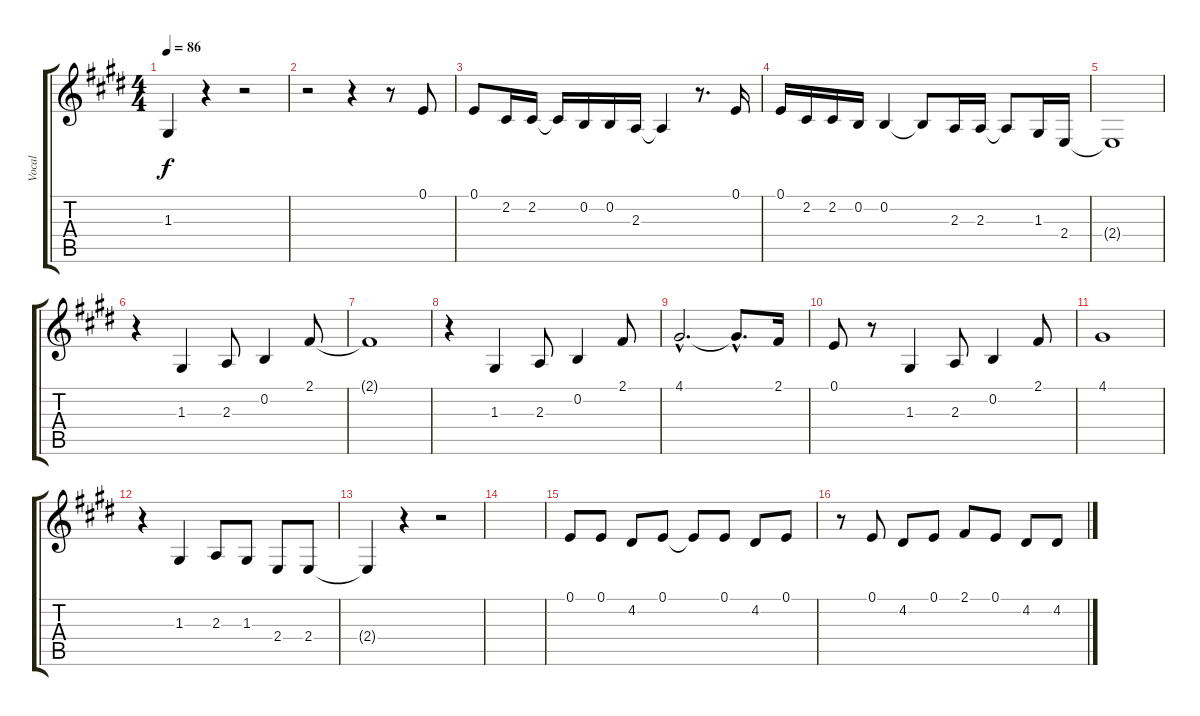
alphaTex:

\track ("Vocal" "Vocal") {instrument altosax}
\staff {score tabs}
\tuning (E4 B3 G3 D3 A2 E2) {hide}
\ts (4 4)
\tempo 86
\clef g2
\ks e
1.3.4{dy f} r.4 r.2 |
r.2 r.4 r.8 0.1.8 |
0.1.8 2.2.16 2.2.16 2.2{t}.16 0.2.16 0.2.16 2.3.16 2.3{t}.4 r.8{d} 0.1.16 |
0.1.16 2.2.16 2.2.16 0.2.16 0.2.4 0.2{t}.8 2.3.16 2.3.16 2.3{t}.8 1.3.16 2.4.16 |
2.4{t}.1 |
r.4 1.3.4 2.3.8 0.2.4 2.1.8 |
2.1{t}.1 |
r.4 1.3.4 2.3.8 0.2.4 2.1.8 |
4.1{hac}.2{d} 4.1{hac t}.8{d} 2.1.16 |
0.1.8 r.8 1.3.4 2.3.8 0.2.4 2.1.8 |
4.1.1 |
r.4 1.3.4 2.3.8 1.3.8 2.4.8 2.4.8 |
2.4{t}.4 r.4 r.2 |
|
0.1.8 0.1.8 4.2.8 0.1.8 0.1{t}.8 0.1.8 4.2.8 0.1.8 |
r.8 0.1.8 4.2.8 0.1.8 2.1.8 0.1.8 4.2.8 4.2.8
